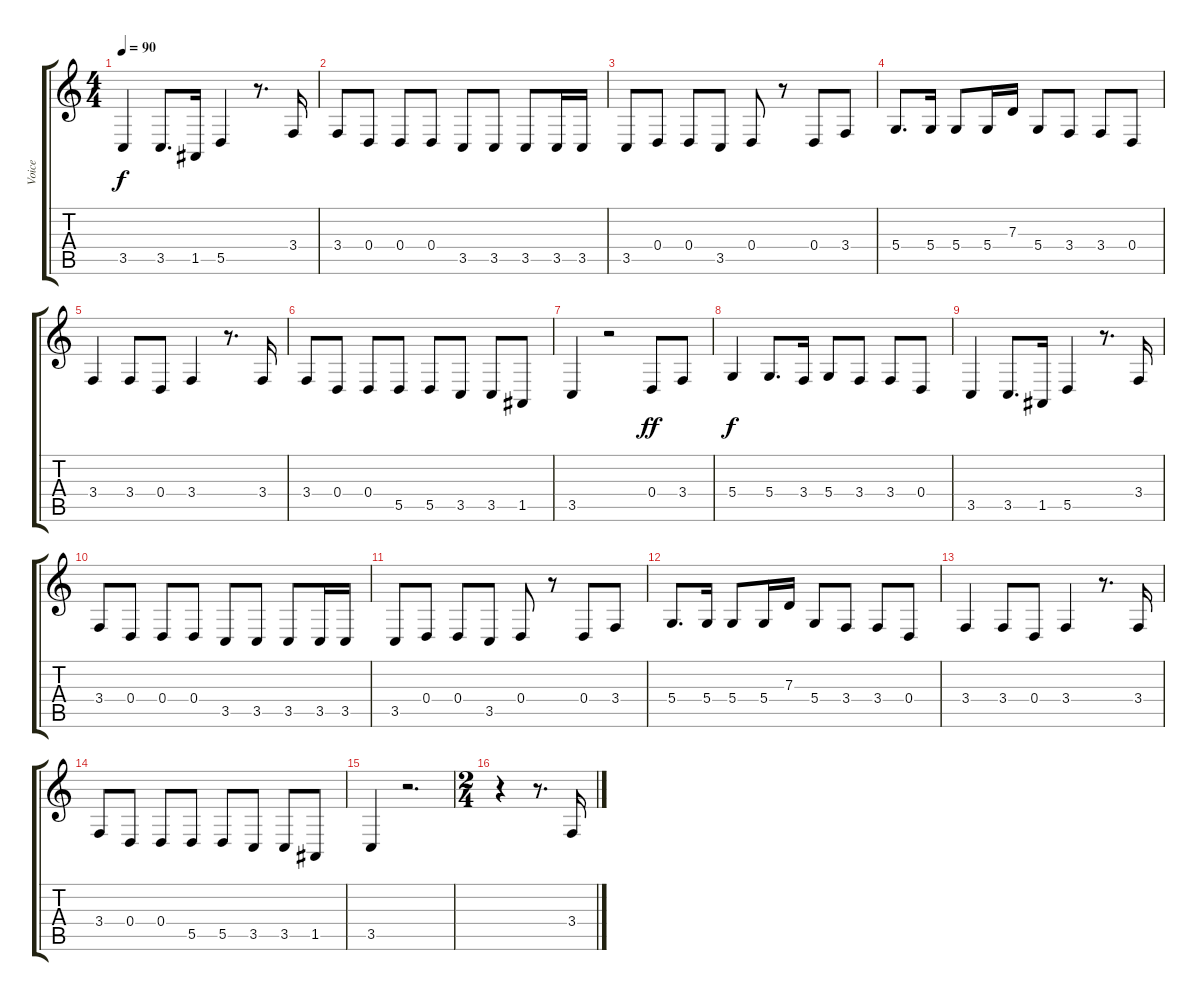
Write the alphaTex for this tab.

\track ("Voice" "Voice") {instrument altosax}
\staff {score tabs}
\tuning (E4 B3 G3 D3 A2 E2) {hide}
\ts (4 4)
\tempo 90
\clef g2
\ks c
3.5.4{dy f} 3.5.8{d} 1.5.16 5.5.4 r.8{d} 3.4.16 |
3.4.8 0.4.8 0.4.8 0.4.8 3.5.8 3.5.8 3.5.8 3.5.16 3.5.16 |
3.5.8 0.4.8 0.4.8 3.5.8 0.4.8 r.8 0.4.8 3.4.8 |
5.4.8{d} 5.4.16 5.4.8 5.4.16 7.3.16 5.4.8 3.4.8 3.4.8 0.4.8 |
3.4.4 3.4.8 0.4.8 3.4.4 r.8{d} 3.4.16 |
3.4.8 0.4.8 0.4.8 5.5.8 5.5.8 3.5.8 3.5.8 1.5.8 |
3.5.4 r.2 0.4.8{dy ff} 3.4.8 |
5.4.4{dy f} 5.4.8{d} 3.4.16 5.4.8 3.4.8 3.4.8 0.4.8 |
3.5.4 3.5.8{d} 1.5.16 5.5.4 r.8{d} 3.4.16 |
3.4.8 0.4.8 0.4.8 0.4.8 3.5.8 3.5.8 3.5.8 3.5.16 3.5.16 |
3.5.8 0.4.8 0.4.8 3.5.8 0.4.8 r.8 0.4.8 3.4.8 |
5.4.8{d} 5.4.16 5.4.8 5.4.16 7.3.16 5.4.8 3.4.8 3.4.8 0.4.8 |
3.4.4 3.4.8 0.4.8 3.4.4 r.8{d} 3.4.16 |
3.4.8 0.4.8 0.4.8 5.5.8 5.5.8 3.5.8 3.5.8 1.5.8 |
3.5.4 r.2{d} |
\ts (2 4)
r.4 r.8{d} 3.4.16
